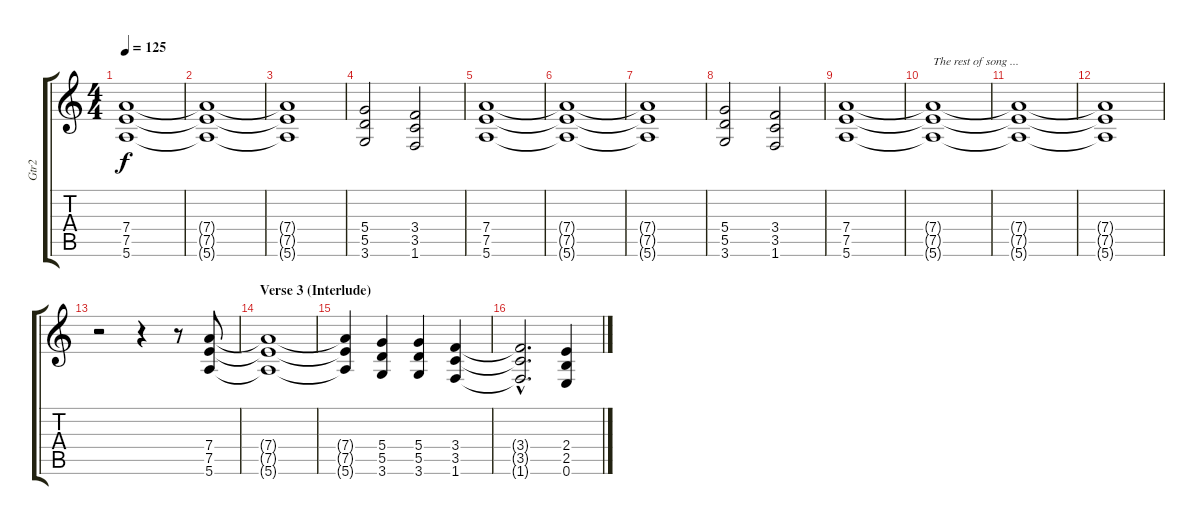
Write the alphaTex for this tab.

\track ("Gtr2" "Gtr2") {instrument distortionguitar}
\staff {score tabs}
\tuning (E4 B3 G3 D3 A2 E2) {hide}
\ts (4 4)
\tempo 125
\clef g2
\ks c
(7.4 7.5 5.6).1{dy f} |
(7.4{t} 7.5{t} 5.6{t}).1 |
(7.4{t} 7.5{t} 5.6{t}).1 |
(5.4 5.5 3.6).2 (3.4 3.5 1.6).2 |
(7.4 7.5 5.6).1 |
(7.4{t} 7.5{t} 5.6{t}).1 |
(7.4{t} 7.5{t} 5.6{t}).1 |
(5.4 5.5 3.6).2 (3.4 3.5 1.6).2 |
(7.4 7.5 5.6).1 |
(7.4{t} 7.5{t} 5.6{t}).1{txt "The rest of song ..."} |
(7.4{t} 7.5{t} 5.6{t}).1 |
(7.4{t} 7.5{t} 5.6{t}).1 |
r.2 r.4 r.8 (7.4 7.5 5.6).8 |
\section ("" "Verse 3 (Interlude)")
(7.4{t} 7.5{t} 5.6{t}).1 |
\section ("" "")
(7.4{t} 7.5{t} 5.6{t}).4 (5.4 5.5 3.6).4 (5.4 5.5 3.6).4 (3.4 3.5 1.6).4 |
(3.4{hac t} 3.5{hac t} 1.6{hac t}).2{d} (2.4 2.5 0.6).4
